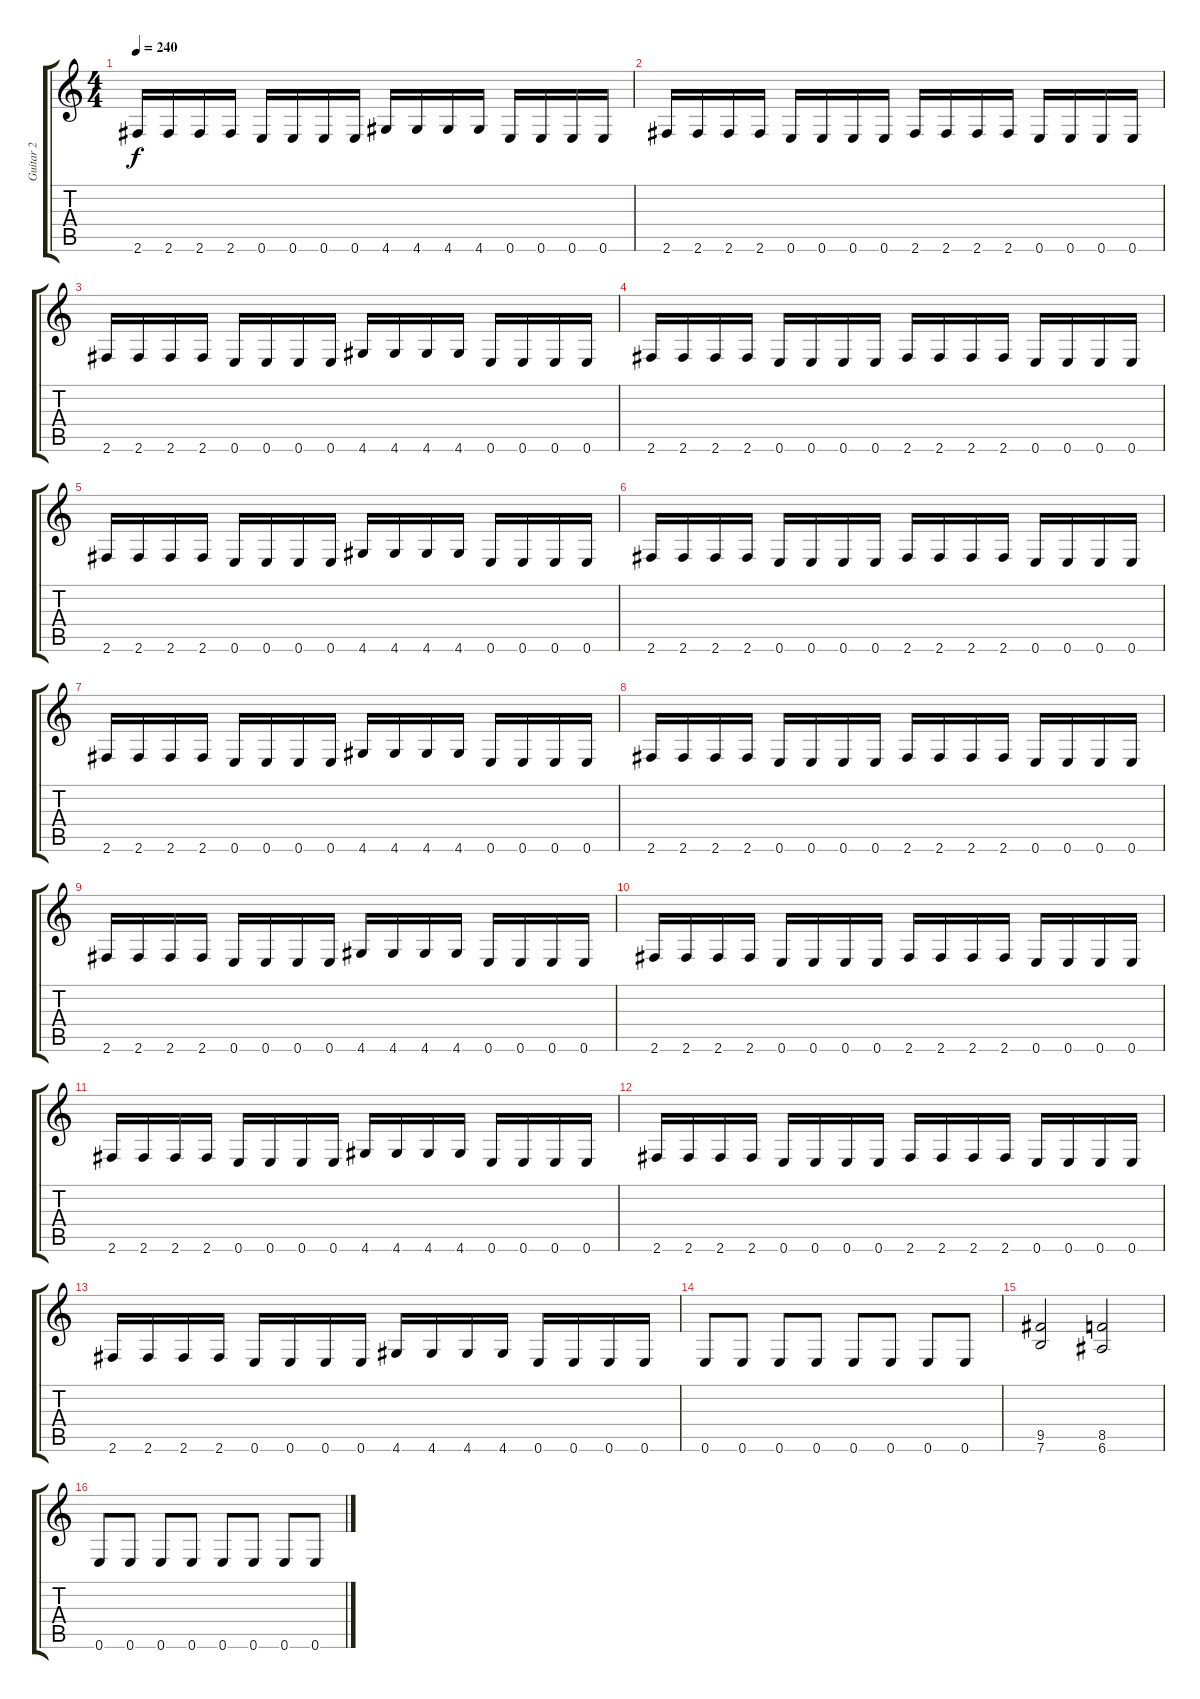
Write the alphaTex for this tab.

\track ("Guitar 2" "Guitar 2") {instrument distortionguitar}
\staff {score tabs}
\tuning (E4 B3 G3 D3 A2 E2) {hide}
\ts (4 4)
\tempo 240
\clef g2
\ks c
2.6.16{dy f} 2.6.16 2.6.16 2.6.16 0.6.16 0.6.16 0.6.16 0.6.16 4.6.16 4.6.16 4.6.16 4.6.16 0.6.16 0.6.16 0.6.16 0.6.16 |
2.6.16 2.6.16 2.6.16 2.6.16 0.6.16 0.6.16 0.6.16 0.6.16 2.6.16 2.6.16 2.6.16 2.6.16 0.6.16 0.6.16 0.6.16 0.6.16 |
2.6.16 2.6.16 2.6.16 2.6.16 0.6.16 0.6.16 0.6.16 0.6.16 4.6.16 4.6.16 4.6.16 4.6.16 0.6.16 0.6.16 0.6.16 0.6.16 |
2.6.16 2.6.16 2.6.16 2.6.16 0.6.16 0.6.16 0.6.16 0.6.16 2.6.16 2.6.16 2.6.16 2.6.16 0.6.16 0.6.16 0.6.16 0.6.16 |
2.6.16 2.6.16 2.6.16 2.6.16 0.6.16 0.6.16 0.6.16 0.6.16 4.6.16 4.6.16 4.6.16 4.6.16 0.6.16 0.6.16 0.6.16 0.6.16 |
2.6.16 2.6.16 2.6.16 2.6.16 0.6.16 0.6.16 0.6.16 0.6.16 2.6.16 2.6.16 2.6.16 2.6.16 0.6.16 0.6.16 0.6.16 0.6.16 |
2.6.16 2.6.16 2.6.16 2.6.16 0.6.16 0.6.16 0.6.16 0.6.16 4.6.16 4.6.16 4.6.16 4.6.16 0.6.16 0.6.16 0.6.16 0.6.16 |
2.6.16 2.6.16 2.6.16 2.6.16 0.6.16 0.6.16 0.6.16 0.6.16 2.6.16 2.6.16 2.6.16 2.6.16 0.6.16 0.6.16 0.6.16 0.6.16 |
2.6.16 2.6.16 2.6.16 2.6.16 0.6.16 0.6.16 0.6.16 0.6.16 4.6.16 4.6.16 4.6.16 4.6.16 0.6.16 0.6.16 0.6.16 0.6.16 |
2.6.16 2.6.16 2.6.16 2.6.16 0.6.16 0.6.16 0.6.16 0.6.16 2.6.16 2.6.16 2.6.16 2.6.16 0.6.16 0.6.16 0.6.16 0.6.16 |
2.6.16 2.6.16 2.6.16 2.6.16 0.6.16 0.6.16 0.6.16 0.6.16 4.6.16 4.6.16 4.6.16 4.6.16 0.6.16 0.6.16 0.6.16 0.6.16 |
2.6.16 2.6.16 2.6.16 2.6.16 0.6.16 0.6.16 0.6.16 0.6.16 2.6.16 2.6.16 2.6.16 2.6.16 0.6.16 0.6.16 0.6.16 0.6.16 |
2.6.16 2.6.16 2.6.16 2.6.16 0.6.16 0.6.16 0.6.16 0.6.16 4.6.16 4.6.16 4.6.16 4.6.16 0.6.16 0.6.16 0.6.16 0.6.16 |
0.6.8 0.6.8 0.6.8 0.6.8 0.6.8 0.6.8 0.6.8 0.6.8 |
(9.5 7.6).2 (8.5 6.6).2 |
0.6.8 0.6.8 0.6.8 0.6.8 0.6.8 0.6.8 0.6.8 0.6.8
